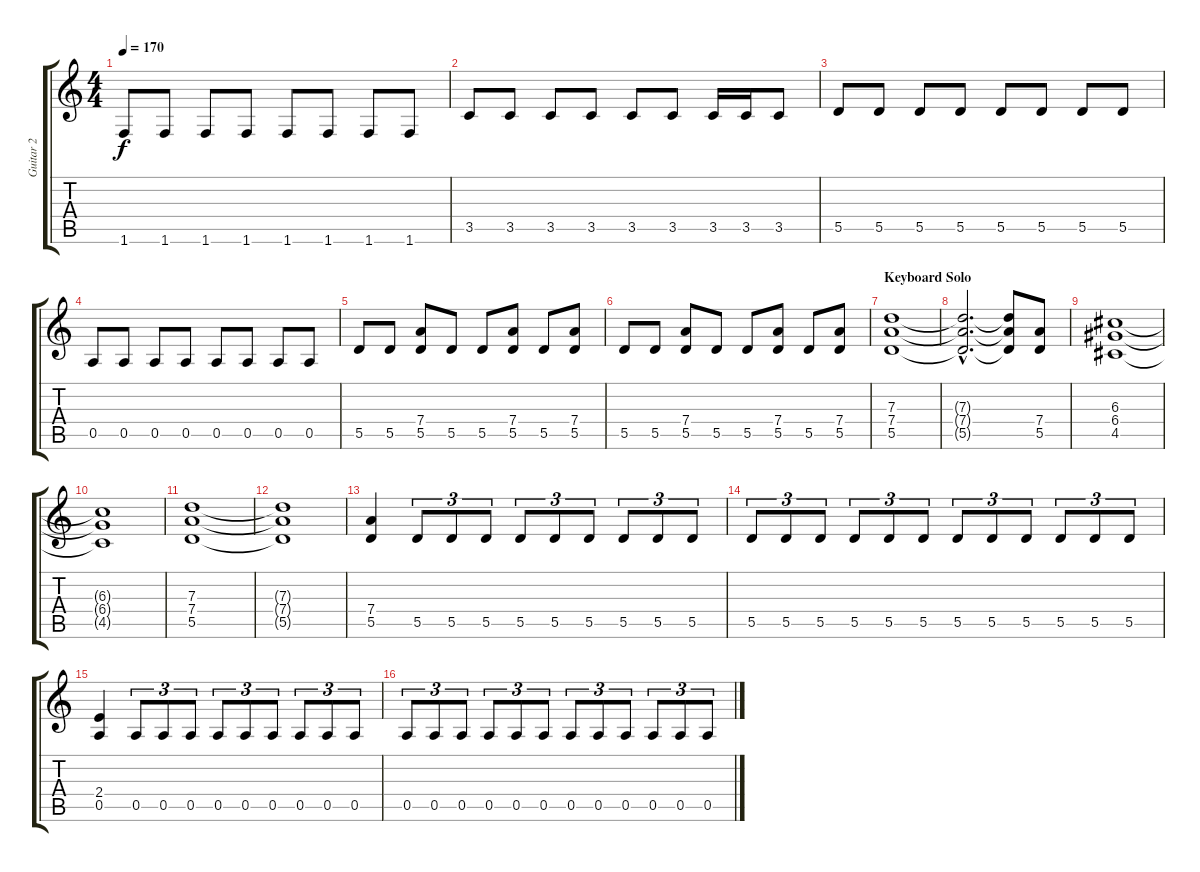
\track ("Guitar 2" "Guitar 2") {instrument distortionguitar}
\staff {score tabs}
\tuning (E4 B3 G3 D3 A2 E2) {hide}
\ts (4 4)
\tempo 170
\clef g2
\ks c
1.6.8{dy f} 1.6.8 1.6.8 1.6.8 1.6.8 1.6.8 1.6.8 1.6.8 |
3.5.8 3.5.8 3.5.8 3.5.8 3.5.8 3.5.8 3.5.16 3.5.16 3.5.8 |
5.5.8 5.5.8 5.5.8 5.5.8 5.5.8 5.5.8 5.5.8 5.5.8 |
0.5.8 0.5.8 0.5.8 0.5.8 0.5.8 0.5.8 0.5.8 0.5.8 |
5.5.8 5.5.8 (7.4 5.5).8 5.5.8 5.5.8 (7.4 5.5).8 5.5.8 (7.4 5.5).8 |
5.5.8 5.5.8 (7.4 5.5).8 5.5.8 5.5.8 (7.4 5.5).8 5.5.8 (7.4 5.5).8 |
\section ("" "Keyboard Solo")
(7.3 7.4 5.5).1 |
(7.3{hac t} 7.4{hac t} 5.5{hac t}).2{d} (7.3{t} 7.4{t} 5.5{t}).8 (7.4 5.5).8 |
(6.3 6.4 4.5).1 |
(6.3{t} 6.4{t} 4.5{t}).1 |
(7.3 7.4 5.5).1 |
(7.3{t} 7.4{t} 5.5{t}).1 |
(7.4 5.5).4 5.5.8{tu (3 2)} 5.5.8{tu (3 2)} 5.5.8{tu (3 2)} 5.5.8{tu (3 2)} 5.5.8{tu (3 2)} 5.5.8{tu (3 2)} 5.5.8{tu (3 2)} 5.5.8{tu (3 2)} 5.5.8{tu (3 2)} |
5.5.8{tu (3 2)} 5.5.8{tu (3 2)} 5.5.8{tu (3 2)} 5.5.8{tu (3 2)} 5.5.8{tu (3 2)} 5.5.8{tu (3 2)} 5.5.8{tu (3 2)} 5.5.8{tu (3 2)} 5.5.8{tu (3 2)} 5.5.8{tu (3 2)} 5.5.8{tu (3 2)} 5.5.8{tu (3 2)} |
(2.4 0.5).4 0.5.8{tu (3 2)} 0.5.8{tu (3 2)} 0.5.8{tu (3 2)} 0.5.8{tu (3 2)} 0.5.8{tu (3 2)} 0.5.8{tu (3 2)} 0.5.8{tu (3 2)} 0.5.8{tu (3 2)} 0.5.8{tu (3 2)} |
0.5.8{tu (3 2)} 0.5.8{tu (3 2)} 0.5.8{tu (3 2)} 0.5.8{tu (3 2)} 0.5.8{tu (3 2)} 0.5.8{tu (3 2)} 0.5.8{tu (3 2)} 0.5.8{tu (3 2)} 0.5.8{tu (3 2)} 0.5.8{tu (3 2)} 0.5.8{tu (3 2)} 0.5.8{tu (3 2)}
